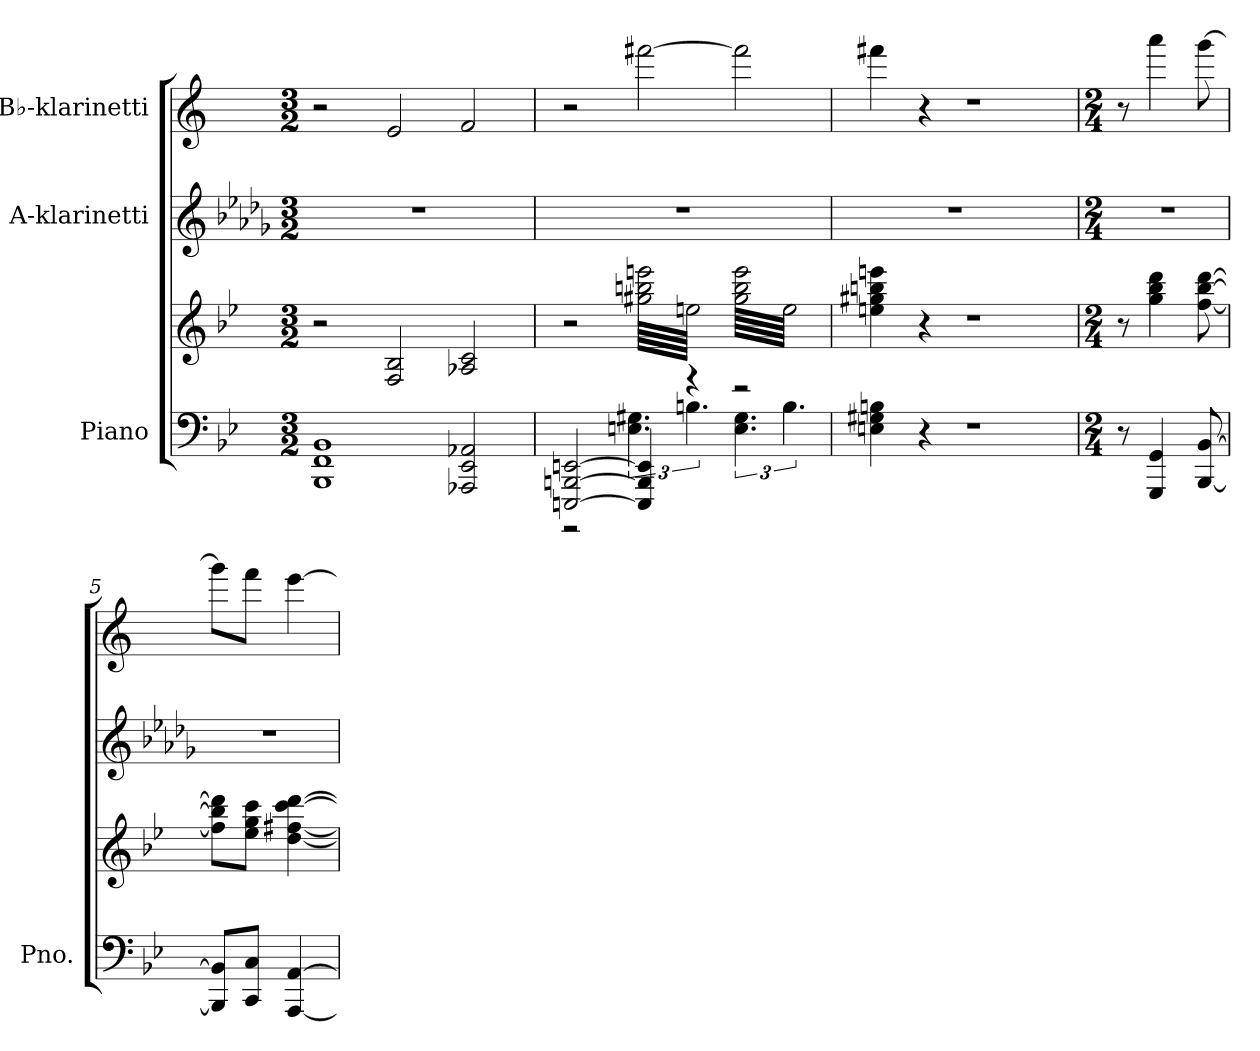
**kern	**kern	**kern	**kern
*part3	*part3	*part2	*part1
*staff4	*staff3	*staff2	*staff1
*I"Piano	*	*I"A-klarinetti	*I"B♭-klarinetti
*I'Pno.	*	*	*
*clefF4	*clefG2	*clefG2	*clefG2
*	*	*ITrd2c3	*ITrd1c2
*k[b-e-]	*k[b-e-]	*k[b-e-]	*k[b-e-]
*M3/2	*M3/2	*M3/2	*M3/2
=1	=1	=1	=1
1BBB- 1FF 1BB-	2r	1.r	2r
.	2F/ 2B-/	.	2d/
2AAA-X/ 2EE-/ 2AA-X/	2A-X/ 2c/	.	2e-/
=2	=2	=2	=2
*^	*	*	*
[2EEEn/ [2BBBn/ [2EEn/	2r	2r	1.r	2r
*	*	*tremolo	*	*
4EEE/] 4BBB/] 4EE/]	6.En\ 6.G#X\	64gg#X\ 64bbn\ 64eeen\LLLL	.	[2eeen\
.	.	64een\	.	.
.	.	64gg#X\ 64bbn\ 64eeen\	.	.
.	.	64een\	.	.
.	.	64gg#X\ 64bbn\ 64eeen\	.	.
.	.	64een\	.	.
.	.	64gg#X\ 64bbn\ 64eeen\	.	.
.	.	64een\	.	.
.	.	64gg#X\ 64bbn\ 64eeen\	.	.
.	.	64een\	.	.
.	.	64gg#X\ 64bbn\ 64eeen\	.	.
.	.	64een\	.	.
.	.	64gg#X\ 64bbn\ 64eeen\	.	.
.	.	64een\	.	.
.	.	64gg#X\ 64bbn\ 64eeen\	.	.
.	.	64een\	.	.
4r	6.Bn\	64gg#X\ 64bbn\ 64eeen\	.	.
.	.	64een\	.	.
.	.	64gg#X\ 64bbn\ 64eeen\	.	.
.	.	64een\	.	.
.	.	64gg#X\ 64bbn\ 64eeen\	.	.
.	.	64een\	.	.
.	.	64gg#X\ 64bbn\ 64eeen\	.	.
.	.	64een\	.	.
.	.	64gg#X\ 64bbn\ 64eeen\	.	.
.	.	64een\	.	.
.	.	64gg#X\ 64bbn\ 64eeen\	.	.
.	.	64een\	.	.
.	.	64gg#X\ 64bbn\ 64eeen\	.	.
.	.	64een\	.	.
.	.	64gg#X\ 64bbn\ 64eeen\	.	.
.	.	64een\JJJJ	.	.
2r	6.E\ 6.G#\	64gg#\ 64bb\ 64eee\LLLL	.	2eee\]
.	.	64ee\	.	.
.	.	64gg#\ 64bb\ 64eee\	.	.
.	.	64ee\	.	.
.	.	64gg#\ 64bb\ 64eee\	.	.
.	.	64ee\	.	.
.	.	64gg#\ 64bb\ 64eee\	.	.
.	.	64ee\	.	.
.	.	64gg#\ 64bb\ 64eee\	.	.
.	.	64ee\	.	.
.	.	64gg#\ 64bb\ 64eee\	.	.
.	.	64ee\	.	.
.	.	64gg#\ 64bb\ 64eee\	.	.
.	.	64ee\	.	.
.	.	64gg#\ 64bb\ 64eee\	.	.
.	.	64ee\	.	.
.	6.B\	64gg#\ 64bb\ 64eee\	.	.
.	.	64ee\	.	.
.	.	64gg#\ 64bb\ 64eee\	.	.
.	.	64ee\	.	.
.	.	64gg#\ 64bb\ 64eee\	.	.
.	.	64ee\	.	.
.	.	64gg#\ 64bb\ 64eee\	.	.
.	.	64ee\	.	.
.	.	64gg#\ 64bb\ 64eee\	.	.
.	.	64ee\	.	.
.	.	64gg#\ 64bb\ 64eee\	.	.
.	.	64ee\	.	.
.	.	64gg#\ 64bb\ 64eee\	.	.
.	.	64ee\	.	.
.	.	64gg#\ 64bb\ 64eee\	.	.
.	.	64ee\JJJJ	.	.
*	*	*Xtremolo	*	*
*v	*v	*	*	*
=3	=3	=3	=3
4En\ 4G#X\ 4Bn\	4een\ 4gg#X\ 4bbn\ 4eeen\	1.r	4eeen\
.	.	.	.
.	.	.	.
.	.	.	.
.	.	.	.
.	.	.	.
.	.	.	.
.	.	.	.
.	.	.	.
.	.	.	.
.	.	.	.
.	.	.	.
.	.	.	.
.	.	.	.
.	.	.	.
.	.	.	.
4r	4r	.	4r
1r	1r	.	1r
=4	=4	=4	=4
*M2/4	*M2/4	*M2/4	*M2/4
8r	8r	2r	8r
4GGG/ 4GG/	4gg\ 4bb-\ 4ddd\	.	4ggg\
[8BBB-/ [8BB-/	[8ff\ [8bb-\ [8ddd\	.	[8fff\
=5	=5	=5	=5
8BBB-/] 8BB-/]L	8ff\] 8bb-\] 8ddd\]L	2r	8fff\L]
8CC/ 8C/J	8ee-\ 8gg\ 8ccc\J	.	8eee-\J
[4AAA/ [4AA/	[4dd\ [4ff#X\ [4ccc\ [4ddd\	.	[4ddd\
=	=	=	=
*-	*-	*-	*-
